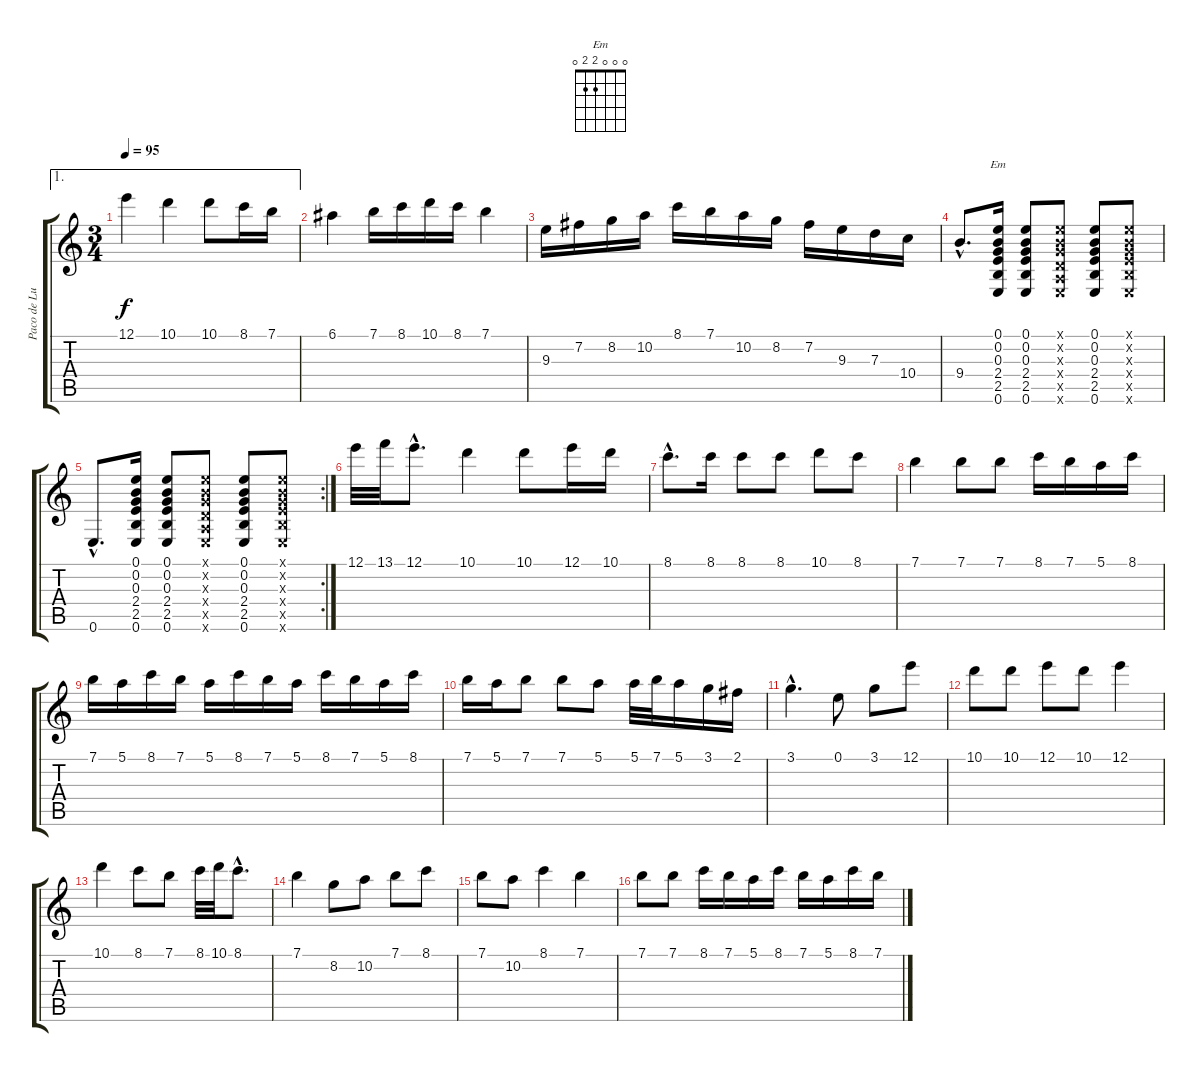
\track ("Paco de Lucia" "Paco de Lu") {instrument acousticguitarnylon}
\staff {score tabs}
\tuning (E4 B3 G3 D3 A2 E2) {hide}
\chord ("Em" 0 0 0 2 2 0)
\ae 1
\ts (3 4)
\tempo 95
\clef g2
\ks c
12.1.4{dy f} 10.1.4 10.1.8 8.1.16 7.1.16 |
6.1.4 7.1.16 8.1.16 10.1.16 8.1.16 7.1.4 |
9.3.16 7.2.16 8.2.16 10.2.16 8.1.16 7.1.16 10.2.16 8.2.16 7.2.16 9.3.16 7.3.16 10.4.16 |
9.4{hac}.8{d} (0.1 0.2 0.3 2.4 2.5 0.6).16{ch "Em"} (0.1 0.2 0.3 2.4 2.5 0.6).8 (0.1{x} 0.2{x} 0.3{x} 0.4{x} 0.5{x} 0.6{x}).8 (0.1 0.2 0.3 2.4 2.5 0.6).8 (0.1{x} 0.2{x} 0.3{x} 2.4{x} 2.5{x} 0.6{x}).8 |
\rc 2
0.6{hac}.8{d} (0.1 0.2 0.3 2.4 2.5 0.6).16 (0.1 0.2 0.3 2.4 2.5 0.6).8 (0.1{x} 0.2{x} 0.3{x} 0.4{x} 0.5{x} 0.6{x}).8 (0.1 0.2 0.3 2.4 2.5 0.6).8 (0.1{x} 0.2{x} 0.3{x} 2.4{x} 2.5{x} 0.6{x}).8 |
12.1.32 13.1.32 12.1{hac}.8{d} 10.1.4 10.1.8 12.1.16 10.1.16 |
8.1{hac}.8{d} 8.1.16 8.1.8 8.1.8 10.1.8 8.1.8 |
7.1.4 7.1.8 7.1.8 8.1.16 7.1.16 5.1.16 8.1.16 |
7.1.16 5.1.16 8.1.16 7.1.16 5.1.16 8.1.16 7.1.16 5.1.16 8.1.16 7.1.16 5.1.16 8.1.16 |
7.1.16 5.1.16 7.1.8 7.1.8 5.1.8 5.1.32 7.1.32 5.1.16 3.1.16 2.1.16 |
3.1{hac}.4{d} 0.1.8 3.1.8 12.1.8 |
10.1.8 10.1.8 12.1.8 10.1.8 12.1.4 |
10.1.4 8.1.8 7.1.8 8.1.32 10.1.32 8.1{hac}.8{d} |
7.1.4 8.2.8 10.2.8 7.1.8 8.1.8 |
7.1.8 10.2.8 8.1.4 7.1.4 |
7.1.8 7.1.8 8.1.16 7.1.16 5.1.16 8.1.16 7.1.16 5.1.16 8.1.16 7.1.16
